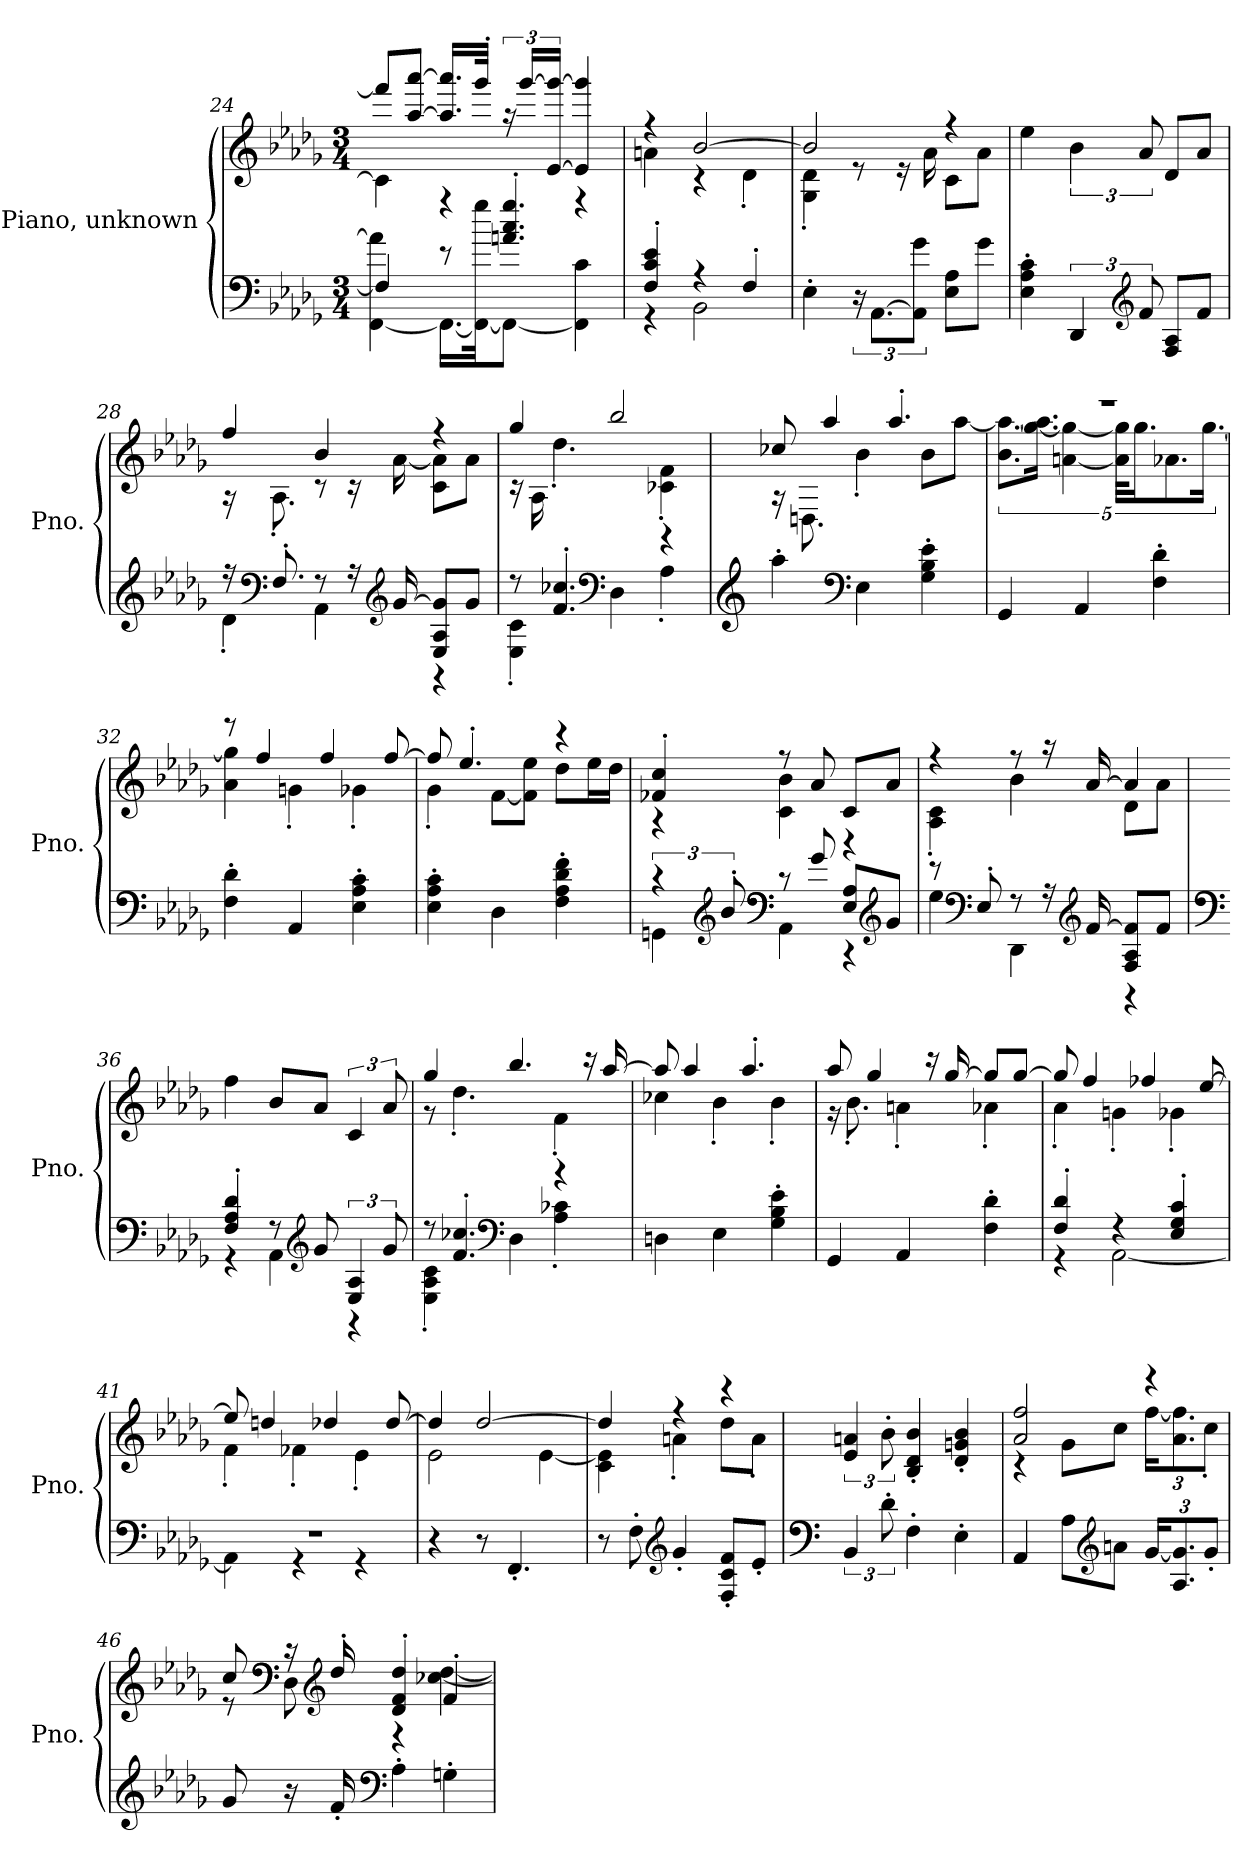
**kern	**kern
*part1	*part1
*staff2	*staff1
*I"Piano, unknown	*
*I'Pno.	*
*clefF4	*clefG2
*k[b-e-a-d-g-]	*k[b-e-a-d-g-]
*M3/4	*M3/4
=24	=24
*^	*^
4F/]	[4FF\ 4a\]	8fff/L]	4c\]
.	.	[8aa-/ [8aaa-/J	.
8r	16.FF\LL_	16.aa-/] 16.aaa-/]LL	4r
.	32FF\_ 32gg-\JK	32ggg-'/JJk	.
4.an/' 4.cc/' 4.gg-/'	8FF\J_	24r	.
.	.	[24ggg-/LL	.
.	.	[24e-/ 24ggg-/_JJ	.
.	4FF\] 4c\	4e-/] 4ggg-/]	4r
=25	=25	=25	=25
4F/' 4c/' 4e-/'	4r	4r	4an\
4r	2BB-\	[2b-/	4r
4F'/	.	.	4d-'\
*v	*v	*	*
=26	=26	=26
4E-'\	2b-/]	4G-\' 4d-\'
24r	.	8r
[12.AA-\L	.	.
.	.	16r
12AA-\] 12g-\J	.	.
.	.	16a-\
8E-\ 8A-\L	4r	8c\L
8g-\J	.	8a-\J
*	*v	*v
!!LO:PB:g=z
=27	=27
4E-\' 4A-\' 4c\'	4ee-\
6DD-/	6b-\
*clefG2	*
12f/	12a-/
8F/ 8A-/L	8d-/L
8f/J	8a-/J
=28	=28
*^	*^
16r	4d-'\	4ff/	16r
*clefF4	*	*	*
8.F'/	.	.	8.A-'\
8r	4AA-\	4b-/	8r
16r	.	.	16r
*clefG2	*	*	*
[16g-/	.	.	[16a-\
8E-/ 8A-/ 8g-/]L	4r	4r	8c\ 8a-\]L
8g-/J	.	.	8a-\J
=29	=29	=29	=29
8r	4E-\' 4c\'	4gg-/	16r
.	.	.	16A-\
4.f/' 4.cc-X/'	.	.	4.dd-'\
*clefF4	*	*	*
.	4D-\	2bb-/	.
4r	4A-'\	.	4c-X\' 4f\'
*v	*v	*	*
=30	=30	=30
*clefG2	*	*
4aa-'\	8cc-X/	16r
.	.	8.Dn\
.	4aa-/	.
*clefF4	*	*
4E-\	.	4b-'\
.	4.aa-'/	.
4G-\' 4B-\' 4e-\'	.	8b-\L
.	.	[8aa-\J
!!LO:LB:g=z	!!
=31	=31	=31
4GG-/	2.r	10.b-\ 10.aa-\_L
.	.	[20.gg-\ 20.aa-\]Jk
.	.	[5an\ 5gg-\_
4AA-/	.	.
.	.	40a\] 40gg-\]KLL
.	.	20.gg-\J
4F\' 4d-\'	.	.
.	.	10.a-X\
.	.	[20.gg-\Jk
=32	=32	=32
4F\' 4d-\'	8r	4a-\ 4gg-\]
.	4ff/	.
4AA-/	.	4gn'\
.	4ff/	.
4E-\' 4A-\' 4c\'	.	4g-X'\
.	[8ff/	.
=33	=33	=33
4E-\' 4A-\' 4c\'	8ff/]	4g-'\
.	4.ee-'/	.
4D-\	.	[8f\L
.	.	8f\] 8ee-\J
4F\' 4A-\' 4d-\' 4f\'	4r	8dd-\L
.	.	16ee-\L
.	.	16dd-\JJ
!!LO:LB:g=z	!!
=34	=34	=34
*^	*	*
6r	4GGn\	4f-X/' 4cc/'	4r
*clefG2	*	*	*
12b-'/	.	.	.
*clefF4	*	*	*
8r	4AA-\	8r	4c\ 4b-\
8g-/	.	8a-/	.
8E-/ 8A-/L	4r	8c/L	4r
*clefG2	*	*	*
8g-/J	.	8a-/J	.
=35	=35	=35	=35
8r	4ee-\	4r	4A-\' 4c\'
*clefF4	*	*	*
8E-'/	.	.	.
8r	4DD-\	8r	4b-\
16r	.	16r	.
*clefG2	*	*	*
[16f/	.	[16a-/	.
8F/ 8A-/ 8f/]L	4r	4a-/]	8d-\L
8f/J	.	.	8a-\J
*	*	*v	*v
=36	=36	=36
*clefF4	*	*
4F/' 4A-/' 4d-/'	4r	4ff\
8r	4AA-\	8b-/L
*clefG2	*	*
8g-/	.	8a-/J
6E-/ 6A-/	4r	6c/
12g-/	.	12a-/
!!LO:LB:g=z
=37	=37	=37
*	*	*^
8r	4E-\' 4A-\' 4c\'	4gg-/	8r
4.f/' 4.cc-X/'	.	.	4.dd-'\
*clefF4	*	*	*
.	4D-\	4.bb-/	.
4r	4A-\' 4c-X\'	.	4f'\
.	.	16r	.
.	.	[16aa-/	.
*v	*v	*	*
=38	=38	=38
4Dn\	8aa-/]	4cc-X\
.	4aa-/	.
4E-\	.	4b-'\
.	4.aa-'/	.
4G-\' 4B-\' 4e-\'	.	4b-'\
=39	=39	=39
4GG-/	8aa-/	16r
.	.	8.b-'\
.	4gg-/	.
4AA-/	.	4an'\
.	16r	.
.	[16gg-/	.
4F\' 4d-\'	8gg-/L]	4a-X'\
.	[8gg-/J	.
=40	=40	=40
*^	*	*
4F/' 4d-/'	4r	8gg-/]	4a-'\
.	.	4ff/	.
4r	[2AA-\	.	4gn'\
.	.	4ff-X/	.
4E-/' 4G-/' 4c/'	.	.	4g-X'\
.	.	[8ee-/	.
!!LO:LB:g=z	!!
=41	=41	=41	=41
2.r	4AA-\]	8ee-/]	4f'\
.	.	4ddn/	.
.	4r	.	4f-X'\
.	.	4dd-X/	.
.	4r	.	4e-'\
.	.	[8dd-/	.
*v	*v	*	*
=42	=42	=42
4r	4dd-/]	2e-\
8r	[2dd-/	.
4.FF'/	.	.
.	.	[4e-\
=43	=43	=43
8r	4dd-/]	4c\ 4e-\]
8F'\	.	.
*clefG2	*	*
4g-'/	4r	4an'\
8F/' 8c/' 8f/'L	4r	8dd-\L
8e-'/J	.	8a'\J
*	*v	*v
=44	=44
*clefF4	*
6BB-/	6e-/ 6an/
12d-'\	12b-'\
4F'\	4B-/' 4d-/' 4b-/'
4E-'\	4d-/' 4gn/' 4b-/'
=45	=45
*	*^
4AA-/	2a-/ 2ff/	4r
8A-\L	.	8g-\L
*clefG2	*	*
8an\J	.	8cc\J
*Xbrackettup	*	*Xbrackettup
[24g-/KL	4r	[24ff\KL
12.A-/ 12.g-/]	.	12.a-\ 12.ff\]
12g-'/J	.	12cc'\J
!!LO:LB:g=z	!!
=46	=46	=46
8g-/	8cc/	8r
*	*clefF4	*
16r	16r	8D-\
*	*clefG2	*
16f'/	16dd-'/	.
*clefF4	*	*
4A-'\	4d-/' 4f/' 4dd-/'	4r
4Gn'\	4f'/	[4cc-X\ [4dd-\
*	*v	*v
=	=
*-	*-
